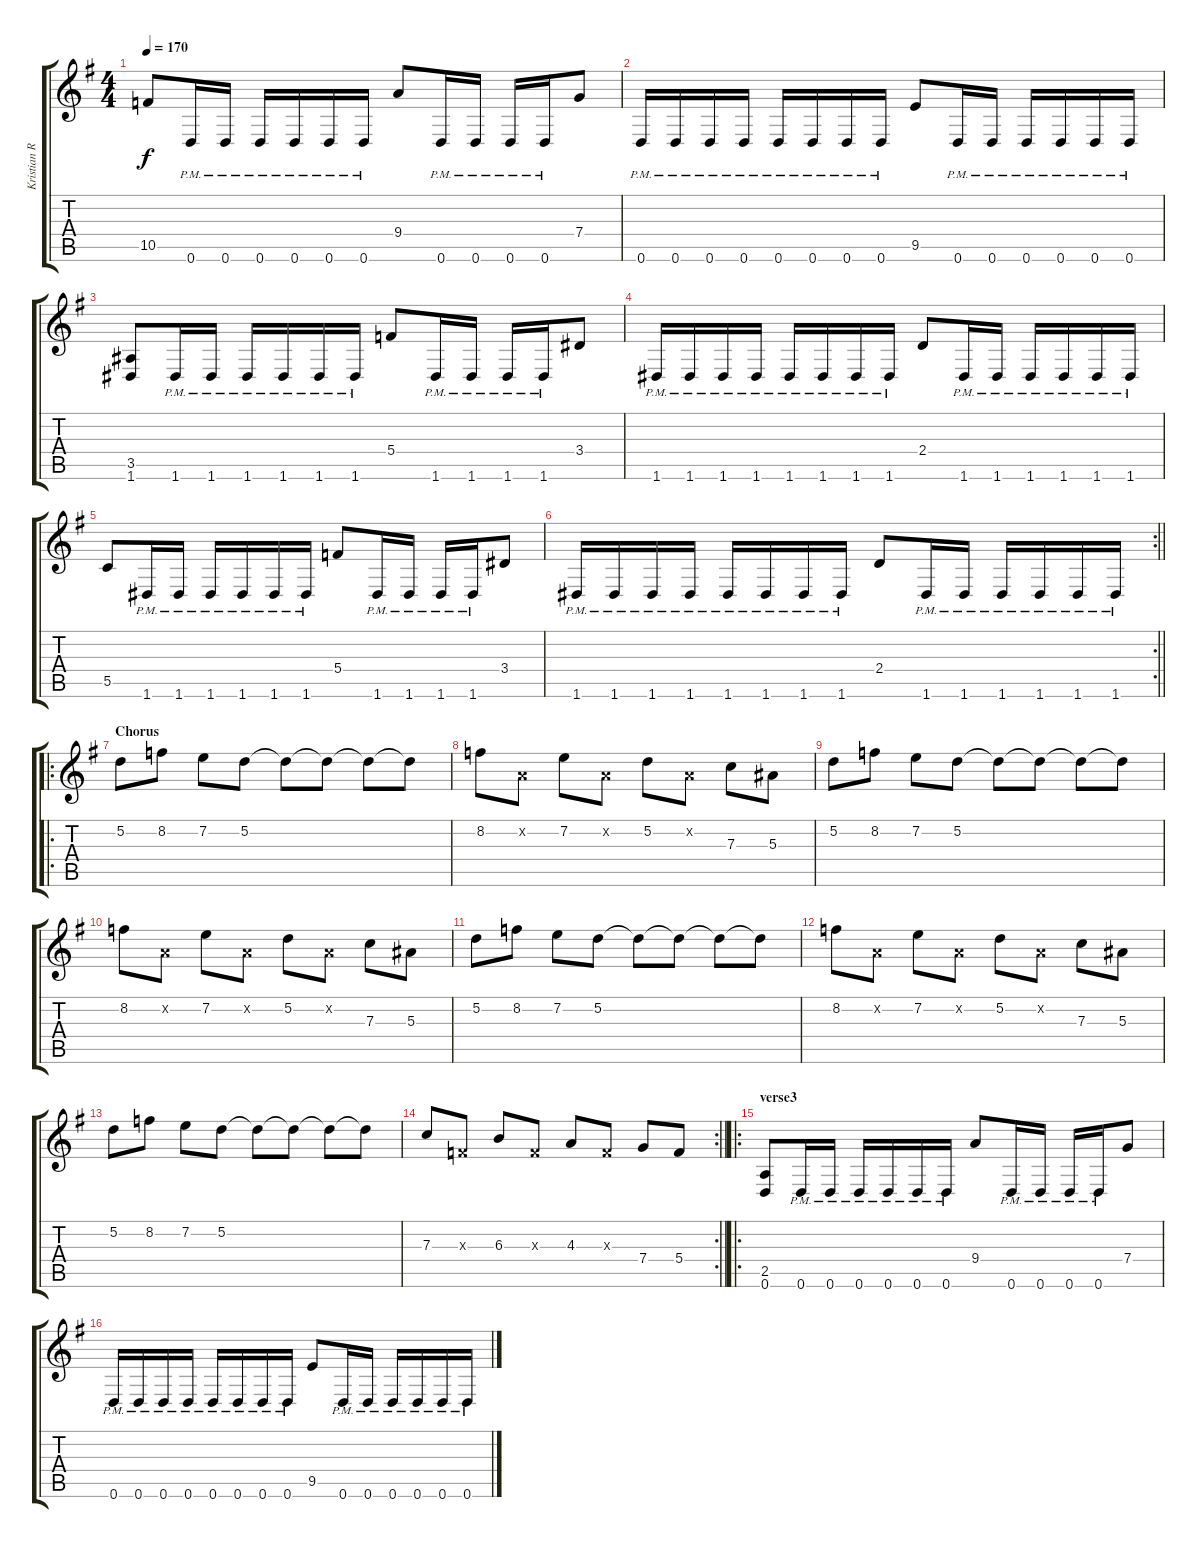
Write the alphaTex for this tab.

\track ("Kristian Ranta" "Kristian R") {instrument distortionguitar}
\staff {score tabs}
\tuning (D4 A3 F3 C3 G2 D2) {hide}
\ts (4 4)
\tempo 170
\clef g2
\ks g
10.5.8{dy f} 0.6{pm}.16 0.6{pm}.16 0.6{pm}.16 0.6{pm}.16 0.6{pm}.16 0.6{pm}.16 9.4.8 0.6{pm}.16 0.6{pm}.16 0.6{pm}.16 0.6{pm}.16 7.4.8 |
0.6{pm}.16 0.6{pm}.16 0.6{pm}.16 0.6{pm}.16 0.6{pm}.16 0.6{pm}.16 0.6{pm}.16 0.6{pm}.16 9.5.8 0.6{pm}.16 0.6{pm}.16 0.6{pm}.16 0.6{pm}.16 0.6{pm}.16 0.6{pm}.16 |
(3.5 1.6).8 1.6{pm}.16 1.6{pm}.16 1.6{pm}.16 1.6{pm}.16 1.6{pm}.16 1.6{pm}.16 5.4.8 1.6{pm}.16 1.6{pm}.16 1.6{pm}.16 1.6{pm}.16 3.4.8 |
1.6{pm}.16 1.6{pm}.16 1.6{pm}.16 1.6{pm}.16 1.6{pm}.16 1.6{pm}.16 1.6{pm}.16 1.6{pm}.16 2.4.8 1.6{pm}.16 1.6{pm}.16 1.6{pm}.16 1.6{pm}.16 1.6{pm}.16 1.6{pm}.16 |
5.5.8 1.6{pm}.16 1.6{pm}.16 1.6{pm}.16 1.6{pm}.16 1.6{pm}.16 1.6{pm}.16 5.4.8 1.6{pm}.16 1.6{pm}.16 1.6{pm}.16 1.6{pm}.16 3.4.8 |
\rc 2
\barLineRight lightlight
1.6{pm}.16 1.6{pm}.16 1.6{pm}.16 1.6{pm}.16 1.6{pm}.16 1.6{pm}.16 1.6{pm}.16 1.6{pm}.16 2.4.8 1.6{pm}.16 1.6{pm}.16 1.6{pm}.16 1.6{pm}.16 1.6{pm}.16 1.6{pm}.16 |
\ro
\section ("" "Chorus")
5.2.8 8.2.8 7.2.8 5.2.8 5.2{t}.8 5.2{t}.8 5.2{t}.8 5.2{t}.8 |
8.2.8 0.2{x}.8 7.2.8 0.2{x}.8 5.2.8 0.2{x}.8 7.3.8 5.3.8 |
5.2.8 8.2.8 7.2.8 5.2.8 5.2{t}.8 5.2{t}.8 5.2{t}.8 5.2{t}.8 |
8.2.8 0.2{x}.8 7.2.8 0.2{x}.8 5.2.8 0.2{x}.8 7.3.8 5.3.8 |
5.2.8 8.2.8 7.2.8 5.2.8 5.2{t}.8 5.2{t}.8 5.2{t}.8 5.2{t}.8 |
8.2.8 0.2{x}.8 7.2.8 0.2{x}.8 5.2.8 0.2{x}.8 7.3.8 5.3.8 |
5.2.8 8.2.8 7.2.8 5.2.8 5.2{t}.8 5.2{t}.8 5.2{t}.8 5.2{t}.8 |
\rc 2
\barLineRight lightlight
7.3.8 0.3{x}.8 6.3.8 0.3{x}.8 4.3.8 0.3{x}.8 7.4.8 5.4.8 |
\ro
\section ("" "verse3")
(2.5 0.6).8 0.6{pm}.16 0.6{pm}.16 0.6{pm}.16 0.6{pm}.16 0.6{pm}.16 0.6{pm}.16 9.4.8 0.6{pm}.16 0.6{pm}.16 0.6{pm}.16 0.6{pm}.16 7.4.8 |
0.6{pm}.16 0.6{pm}.16 0.6{pm}.16 0.6{pm}.16 0.6{pm}.16 0.6{pm}.16 0.6{pm}.16 0.6{pm}.16 9.5.8 0.6{pm}.16 0.6{pm}.16 0.6{pm}.16 0.6{pm}.16 0.6{pm}.16 0.6{pm}.16
